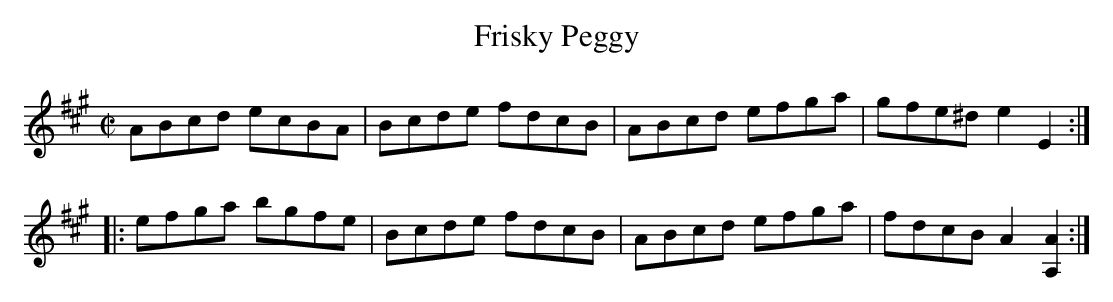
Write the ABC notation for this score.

X:1
T:Frisky Peggy
M: C|
L:1/8
K:A
ABcd ecBA | Bcde fdcB | ABcd efga | gfe^d e2E2 :|
|: efga bgfe | Bcde fdcB | ABcd efga | fdcB A2 [A,2A2] :|
